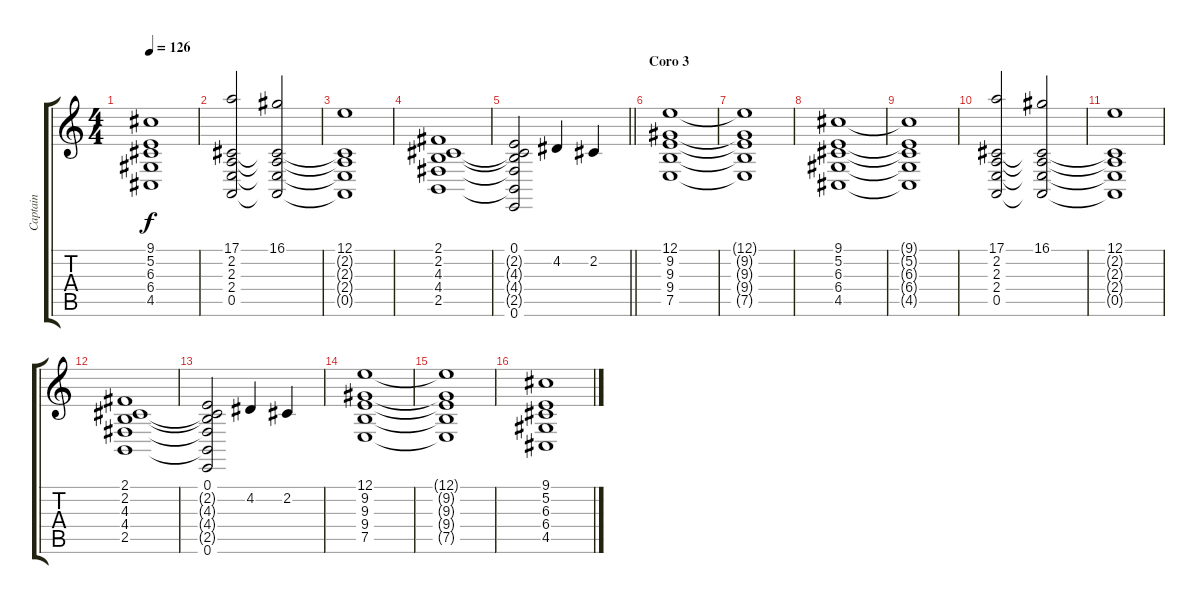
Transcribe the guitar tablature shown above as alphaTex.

\track ("Captain" "Captain") {instrument stringensemble1}
\staff {score tabs}
\tuning (E4 B3 G3 D3 A2 E2) {hide}
\ts (4 4)
\tempo 126
\clef g2
\ks c
(9.1{t} 5.2{t} 6.3{t} 6.4{t} 4.5{t}).1{dy f} |
(17.1 2.2 2.3 2.4 0.5).2 (16.1 2.2{t} 2.3{t} 2.4{t} 0.5{t}).2 |
(12.1 2.2{t} 2.3{t} 2.4{t} 0.5{t}).1 |
(2.1 2.2 4.3 4.4 2.5).1 |
\barLineRight lightlight
(0.1 2.2{t} 4.3{t} 4.4{t} 2.5{t} 0.6).2 4.2.4 2.2.4 |
\section ("" "Coro 3")
(12.1 9.2 9.3 9.4 7.5).1{volume 7} |
(12.1{t} 9.2{t} 9.3{t} 9.4{t} 7.5{t}).1 |
(9.1 5.2 6.3 6.4 4.5).1 |
(9.1{t} 5.2{t} 6.3{t} 6.4{t} 4.5{t}).1 |
(17.1 2.2 2.3 2.4 0.5).2 (16.1 2.2{t} 2.3{t} 2.4{t} 0.5{t}).2 |
(12.1 2.2{t} 2.3{t} 2.4{t} 0.5{t}).1 |
(2.1 2.2 4.3 4.4 2.5).1 |
(0.1 2.2{t} 4.3{t} 4.4{t} 2.5{t} 0.6).2 4.2.4 2.2.4 |
(12.1 9.2 9.3 9.4 7.5).1{volume 7} |
(12.1{t} 9.2{t} 9.3{t} 9.4{t} 7.5{t}).1 |
(9.1 5.2 6.3 6.4 4.5).1
